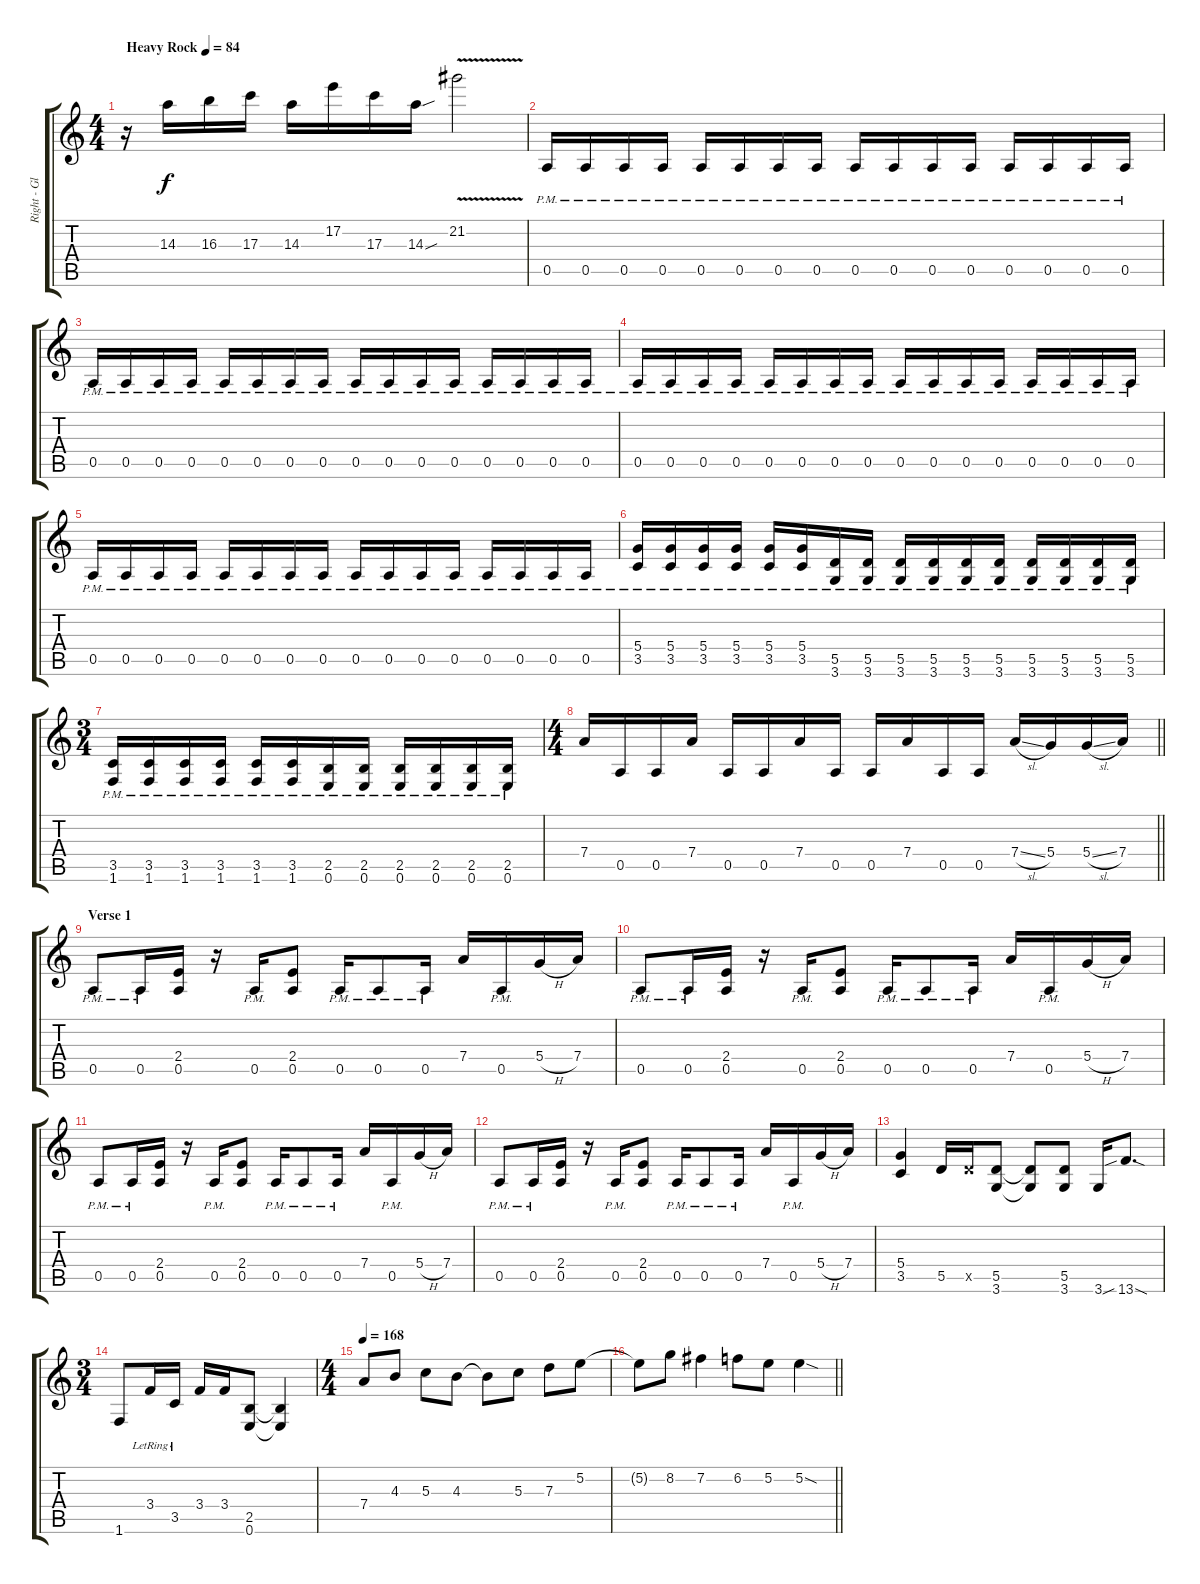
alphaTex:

\track ("Right - Glenn Tipton" "Right - Gl") {instrument distortionguitar}
\staff {score tabs}
\tuning (E4 B3 G3 D3 A2 E2) {hide}
\ts (4 4)
\tempo (84 "Heavy Rock")
\clef g2
\ks c
r.16{dy f instrument distortionguitar} 14.3.16 16.3.16 17.3.16 14.3.16 17.2.16 17.3.16 14.3{sou}.16 21.2{v}.2 |
0.5{pm}.16 0.5{pm}.16 0.5{pm}.16 0.5{pm}.16 0.5{pm}.16 0.5{pm}.16 0.5{pm}.16 0.5{pm}.16 0.5{pm}.16 0.5{pm}.16 0.5{pm}.16 0.5{pm}.16 0.5{pm}.16 0.5{pm}.16 0.5{pm}.16 0.5{pm}.16 |
0.5{pm}.16 0.5{pm}.16 0.5{pm}.16 0.5{pm}.16 0.5{pm}.16 0.5{pm}.16 0.5{pm}.16 0.5{pm}.16 0.5{pm}.16 0.5{pm}.16 0.5{pm}.16 0.5{pm}.16 0.5{pm}.16 0.5{pm}.16 0.5{pm}.16 0.5{pm}.16 |
0.5{pm}.16 0.5{pm}.16 0.5{pm}.16 0.5{pm}.16 0.5{pm}.16 0.5{pm}.16 0.5{pm}.16 0.5{pm}.16 0.5{pm}.16 0.5{pm}.16 0.5{pm}.16 0.5{pm}.16 0.5{pm}.16 0.5{pm}.16 0.5{pm}.16 0.5{pm}.16 |
0.5{pm}.16 0.5{pm}.16 0.5{pm}.16 0.5{pm}.16 0.5{pm}.16 0.5{pm}.16 0.5{pm}.16 0.5{pm}.16 0.5{pm}.16 0.5{pm}.16 0.5{pm}.16 0.5{pm}.16 0.5{pm}.16 0.5{pm}.16 0.5{pm}.16 0.5{pm}.16 |
(5.4{pm} 3.5{pm}).16 (5.4{pm} 3.5{pm}).16 (5.4{pm} 3.5{pm}).16 (5.4{pm} 3.5{pm}).16 (5.4{pm} 3.5{pm}).16 (5.4{pm} 3.5{pm}).16 (5.5{pm} 3.6{pm}).16 (5.5{pm} 3.6{pm}).16 (5.5{pm} 3.6{pm}).16 (5.5{pm} 3.6{pm}).16 (5.5{pm} 3.6{pm}).16 (5.5{pm} 3.6{pm}).16 (5.5{pm} 3.6{pm}).16 (5.5{pm} 3.6{pm}).16 (5.5{pm} 3.6{pm}).16 (5.5{pm} 3.6{pm}).16 |
\ts (3 4)
(3.5{pm} 1.6{pm}).16 (3.5{pm} 1.6{pm}).16 (3.5{pm} 1.6{pm}).16 (3.5{pm} 1.6{pm}).16 (3.5{pm} 1.6{pm}).16 (3.5{pm} 1.6{pm}).16 (2.5{pm} 0.6{pm}).16 (2.5{pm} 0.6{pm}).16 (2.5{pm} 0.6{pm}).16 (2.5{pm} 0.6{pm}).16 (2.5{pm} 0.6{pm}).16 (2.5{pm} 0.6{pm}).16 |
\ts (4 4)
\barLineRight lightlight
7.4.16 0.5.16 0.5.16 7.4.16 0.5.16 0.5.16 7.4.16 0.5.16 0.5.16 7.4.16 0.5.16 0.5.16 7.4{sl}.16 5.4.16 5.4{sl}.16 7.4.16 |
\section ("" "Verse 1")
0.5{pm}.8 0.5{pm}.16 (2.4 0.5).16 r.16 0.5{pm}.16 (2.4 0.5).8 0.5{pm}.16 0.5{pm}.8 0.5{pm}.16 7.4.16 0.5{pm}.16 5.4{h}.16 7.4.16 |
0.5{pm}.8 0.5{pm}.16 (2.4 0.5).16 r.16 0.5{pm}.16 (2.4 0.5).8 0.5{pm}.16 0.5{pm}.8 0.5{pm}.16 7.4.16 0.5{pm}.16 5.4{h}.16 7.4.16 |
0.5{pm}.8 0.5{pm}.16 (2.4 0.5).16 r.16 0.5{pm}.16 (2.4 0.5).8 0.5{pm}.16 0.5{pm}.8 0.5{pm}.16 7.4.16 0.5{pm}.16 5.4{h}.16 7.4.16 |
0.5{pm}.8 0.5{pm}.16 (2.4 0.5).16 r.16 0.5{pm}.16 (2.4 0.5).8 0.5{pm}.16 0.5{pm}.8 0.5{pm}.16 7.4.16 0.5{pm}.16 5.4{h}.16 7.4.16 |
(5.4 3.5).4 5.5.16 5.5{x}.16 (5.5 3.6).8 (5.5{t} 3.6{t}).8 (5.5 3.6).8 3.6.16 13.6{sib sod}.8{d} |
\ts (3 4)
1.6.8 3.4{lr}.16 3.5{lr}.16 3.4.16 3.4.16 (2.5 0.6).8 (2.5{t} 0.6{t}).4 |
\ts (4 4)
\tempo 168
7.4.8 4.3.8 5.3.8 4.3.8 4.3{t}.8 5.3.8 7.3.8 5.2.8 |
\barLineRight lightlight
5.2{t}.8 8.2.8 7.2.4 6.2.8 5.2.8 5.2{sod}.4
